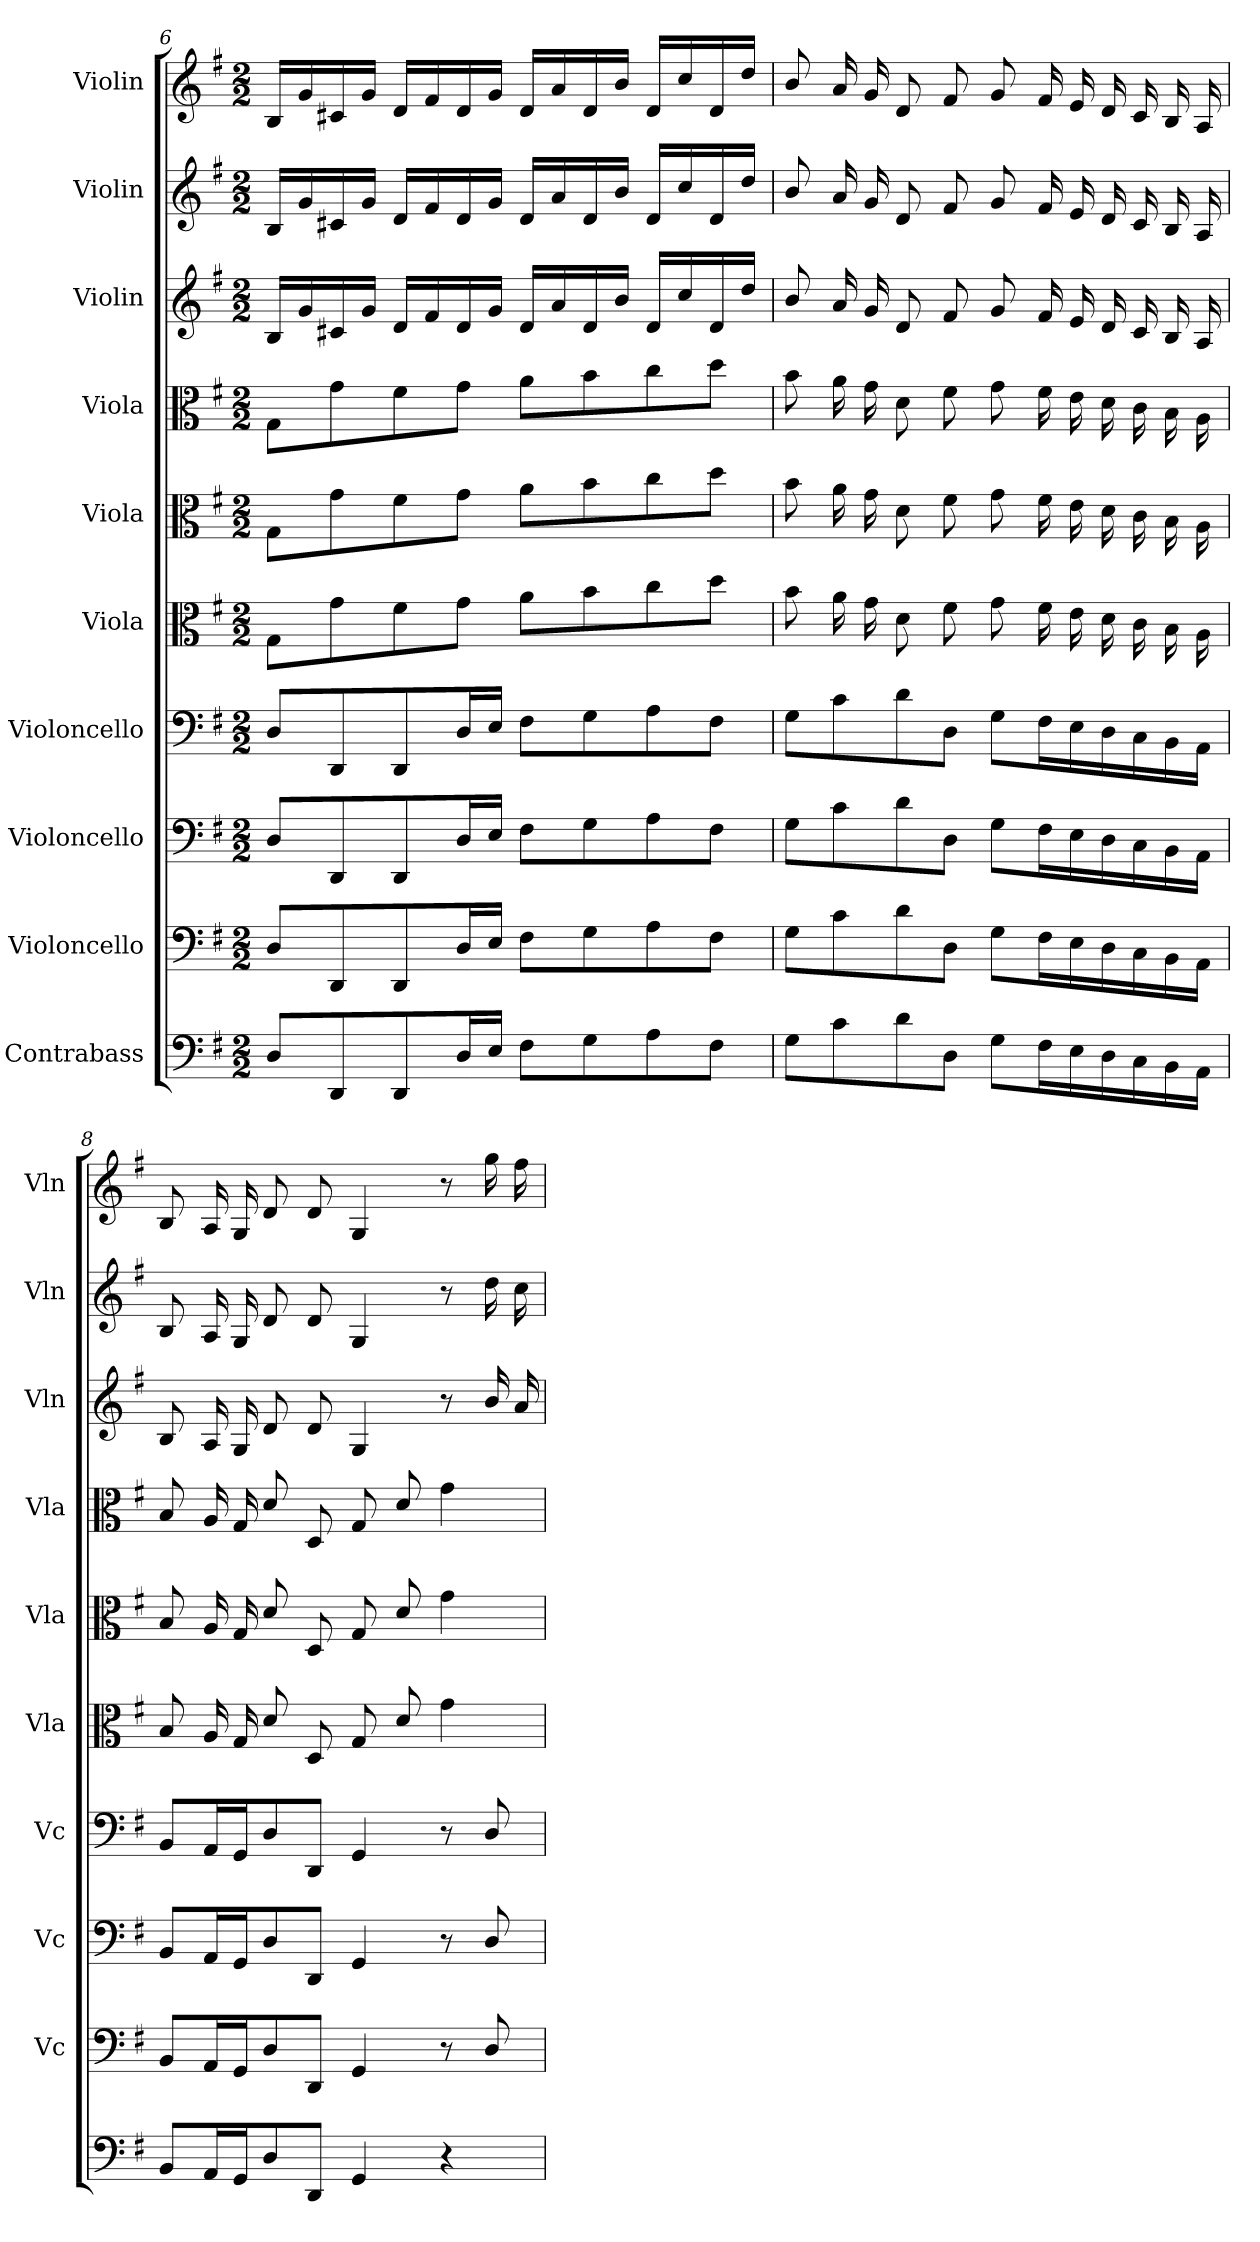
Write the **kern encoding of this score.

**kern	**kern	**kern	**kern	**kern	**kern	**kern	**kern	**kern	**kern
*part10	*part9	*part8	*part7	*part6	*part5	*part4	*part3	*part2	*part1
*staff10	*staff9	*staff8	*staff7	*staff6	*staff5	*staff4	*staff3	*staff2	*staff1
*I"Contrabass	*I"Violoncello	*I"Violoncello	*I"Violoncello	*I"Viola	*I"Viola	*I"Viola	*I"Violin	*I"Violin	*I"Violin
*	*I'Vc	*I'Vc	*I'Vc	*I'Vla	*I'Vla	*I'Vla	*I'Vln	*I'Vln	*I'Vln
*clefF4	*clefF4	*clefF4	*clefF4	*clefC3	*clefC3	*clefC3	*clefG2	*clefG2	*clefG2
*k[f#]	*k[f#]	*k[f#]	*k[f#]	*k[f#]	*k[f#]	*k[f#]	*k[f#]	*k[f#]	*k[f#]
*G:	*G:	*G:	*G:	*G:	*G:	*G:	*G:	*G:	*G:
*M2/2	*M2/2	*M2/2	*M2/2	*M2/2	*M2/2	*M2/2	*M2/2	*M2/2	*M2/2
=6	=6	=6	=6	=6	=6	=6	=6	=6	=6
8D/L	8D/L	8D/L	8D/L	8G\L	8G\L	8G\L	16B/LL	16B/LL	16B/LL
.	.	.	.	.	.	.	16g/	16g/	16g/
8DD/	8DD/	8DD/	8DD/	8g\	8g\	8g\	16c#X/	16c#X/	16c#X/
.	.	.	.	.	.	.	16g/JJ	16g/JJ	16g/JJ
8DD/	8DD/	8DD/	8DD/	8f#\	8f#\	8f#\	16d/LL	16d/LL	16d/LL
.	.	.	.	.	.	.	16f#/	16f#/	16f#/
16D/L	16D/L	16D/L	16D/L	8g\J	8g\J	8g\J	16d/	16d/	16d/
16E/JJ	16E/JJ	16E/JJ	16E/JJ	.	.	.	16g/JJ	16g/JJ	16g/JJ
8F#\L	8F#\L	8F#\L	8F#\L	8a\L	8a\L	8a\L	16d/LL	16d/LL	16d/LL
.	.	.	.	.	.	.	16a/	16a/	16a/
8G\	8G\	8G\	8G\	8b\	8b\	8b\	16d/	16d/	16d/
.	.	.	.	.	.	.	16b/JJ	16b/JJ	16b/JJ
8A\	8A\	8A\	8A\	8cc\	8cc\	8cc\	16d/LL	16d/LL	16d/LL
.	.	.	.	.	.	.	16cc/	16cc/	16cc/
8F#\J	8F#\J	8F#\J	8F#\J	8dd\J	8dd\J	8dd\J	16d/	16d/	16d/
.	.	.	.	.	.	.	16dd/JJ	16dd/JJ	16dd/JJ
=7	=7	=7	=7	=7	=7	=7	=7	=7	=7
8G\L	8G\L	8G\L	8G\L	8b\	8b\	8b\	8b/	8b/	8b/
8c\	8c\	8c\	8c\	16a\	16a\	16a\	16a/	16a/	16a/
.	.	.	.	16g\	16g\	16g\	16g/	16g/	16g/
8d\	8d\	8d\	8d\	8d\	8d\	8d\	8d/	8d/	8d/
8D\J	8D\J	8D\J	8D\J	8f#\	8f#\	8f#\	8f#/	8f#/	8f#/
8G\L	8G\L	8G\L	8G\L	8g\	8g\	8g\	8g/	8g/	8g/
16F#\L	16F#\L	16F#\L	16F#\L	16f#\	16f#\	16f#\	16f#/	16f#/	16f#/
16E\	16E\	16E\	16E\	16e\	16e\	16e\	16e/	16e/	16e/
16D\	16D\	16D\	16D\	16d\	16d\	16d\	16d/	16d/	16d/
16C\	16C\	16C\	16C\	16c\	16c\	16c\	16c/	16c/	16c/
16BB\	16BB\	16BB\	16BB\	16B\	16B\	16B\	16B/	16B/	16B/
16AA\JJ	16AA\JJ	16AA\JJ	16AA\JJ	16A\	16A\	16A\	16A/	16A/	16A/
=8	=8	=8	=8	=8	=8	=8	=8	=8	=8
8BB/L	8BB/L	8BB/L	8BB/L	8B/	8B/	8B/	8B/	8B/	8B/
16AA/L	16AA/L	16AA/L	16AA/L	16A/	16A/	16A/	16A/	16A/	16A/
16GG/J	16GG/J	16GG/J	16GG/J	16G/	16G/	16G/	16G/	16G/	16G/
8D/	8D/	8D/	8D/	8d/	8d/	8d/	8d/	8d/	8d/
8DD/J	8DD/J	8DD/J	8DD/J	8D/	8D/	8D/	8d/	8d/	8d/
4GG/	4GG/	4GG/	4GG/	8G/	8G/	8G/	4G/	4G/	4G/
.	.	.	.	8d/	8d/	8d/	.	.	.
4r	8r	8r	8r	4g\	4g\	4g\	8r	8r	8r
.	8D/	8D/	8D/	.	.	.	16b/	16dd\	16gg\
.	.	.	.	.	.	.	16a/	16cc\	16ff#\
=	=	=	=	=	=	=	=	=	=
*-	*-	*-	*-	*-	*-	*-	*-	*-	*-
